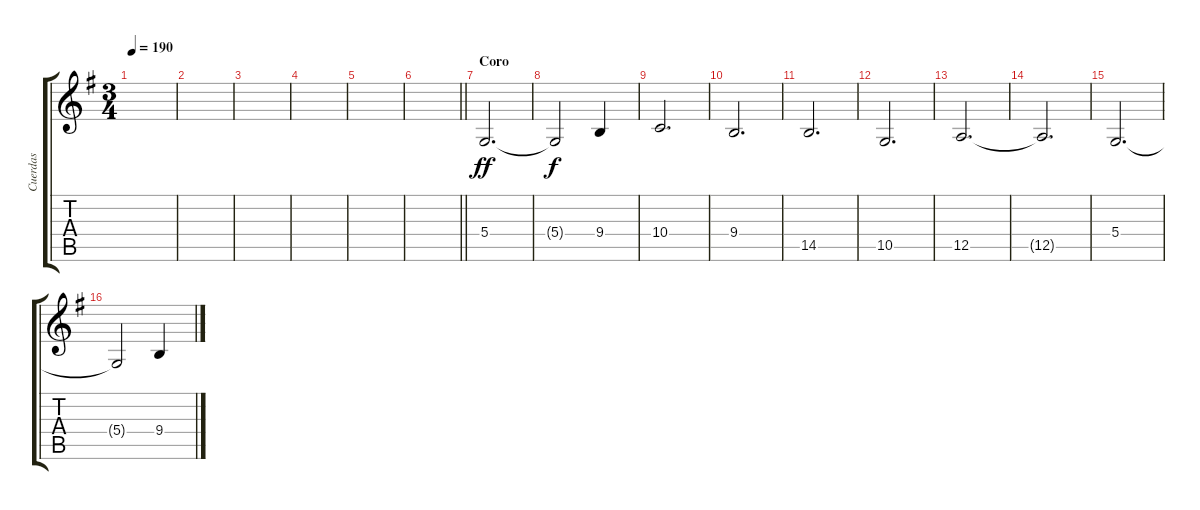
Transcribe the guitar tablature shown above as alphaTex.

\track ("Cuerdas" "Cuerdas") {instrument cello}
\staff {score tabs}
\tuning (E4 B3 G3 D3 A2 E2) {hide}
\ts (3 4)
\tempo 190
\clef g2
\ks g
|
|
|
|
|
\barLineRight lightlight
|
\section ("" "Coro")
5.4.2{d dy ff} |
5.4{t}.2{dy f} 9.4.4 |
10.4.2{d} |
9.4.2{d} |
14.5.2{d} |
10.5.2{d} |
12.5.2{d} |
12.5{t}.2{d} |
5.4.2{d} |
5.4{t}.2 9.4.4
